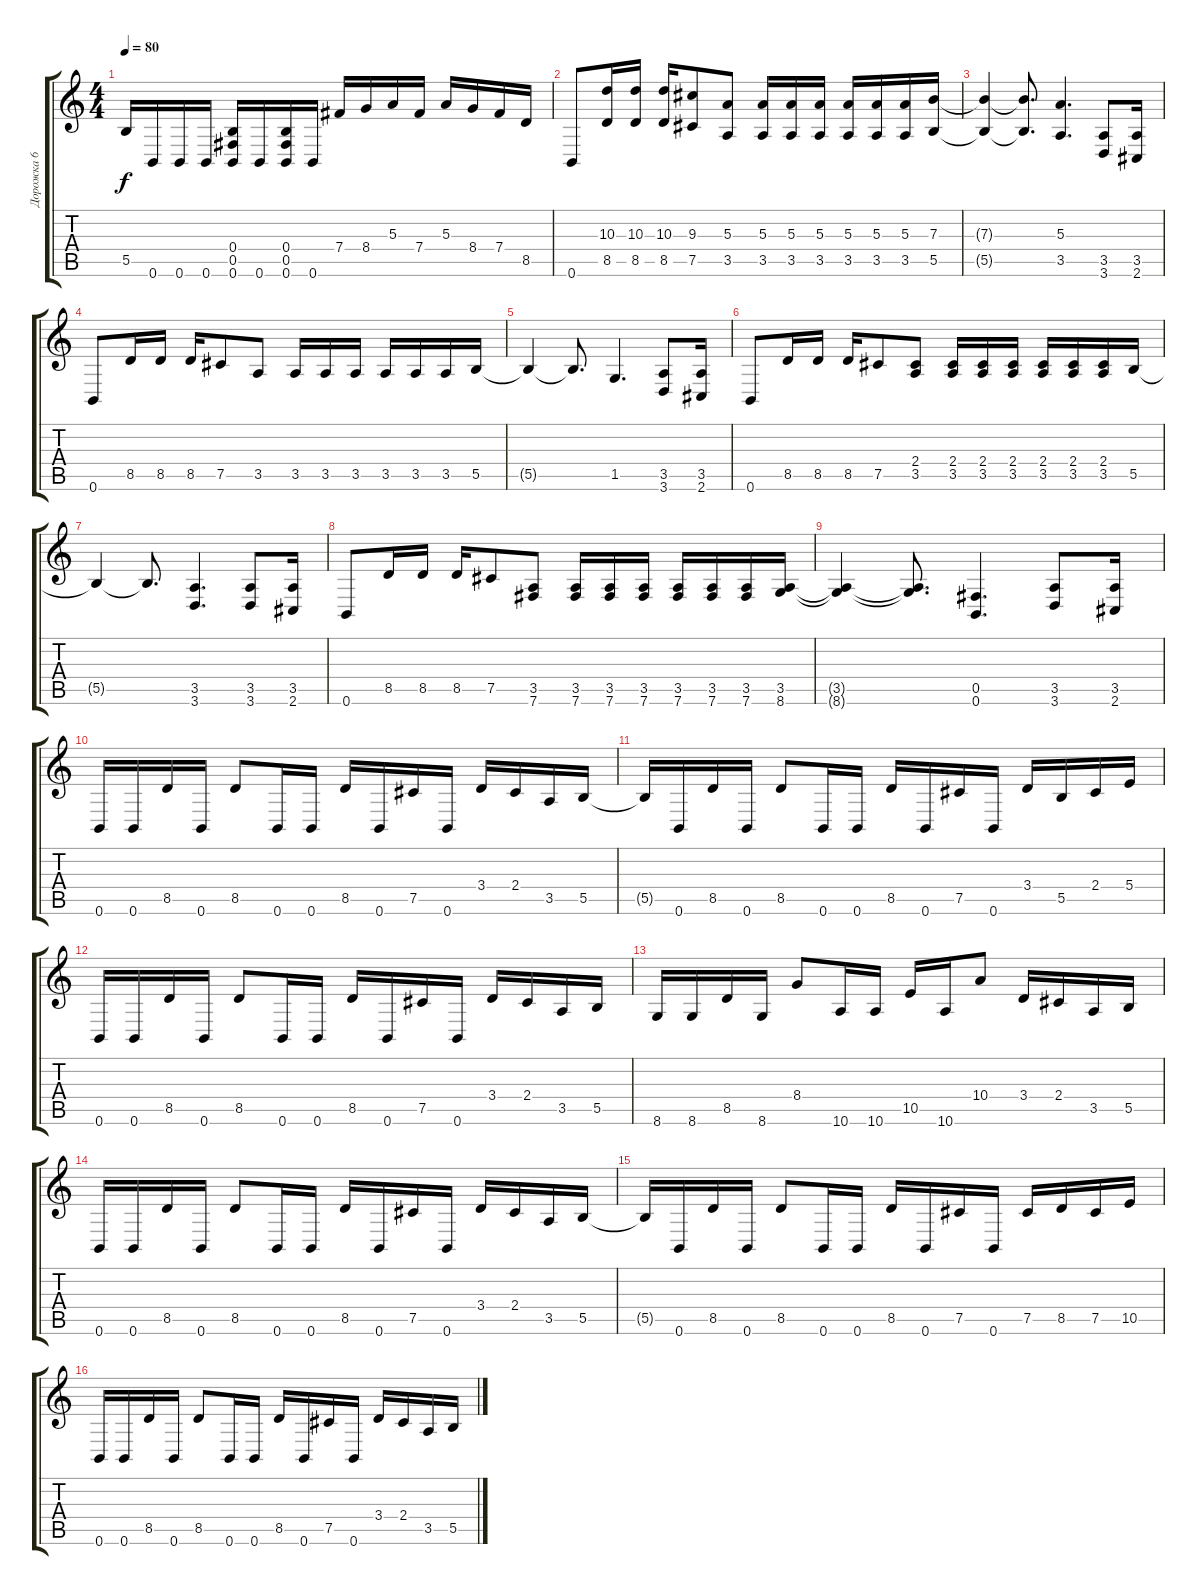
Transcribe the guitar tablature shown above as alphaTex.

\track ("Дорожка 6" "Дорожка 6") {mute instrument overdrivenguitar}
\staff {score tabs}
\tuning (Db4 Ab3 E3 B2 Gb2 B1) {hide}
\ts (4 4)
\tempo 80
\clef g2
\ks c
5.5{t}.16{dy f} 0.6.16 0.6.16 0.6.16 (0.4 0.5 0.6).16 0.6.16 (0.4 0.5 0.6).16 0.6.16 7.4.16 8.4.16 5.3.16 7.4.16 5.3.16 8.4.16 7.4.16 8.5.16 |
0.6.8 (10.3 8.5).16 (10.3 8.5).16 (10.3 8.5).16 (9.3 7.5).8 (5.3 3.5).8 (5.3 3.5).16 (5.3 3.5).16 (5.3 3.5).16 (5.3 3.5).16 (5.3 3.5).16 (5.3 3.5).16 (7.3 5.5).16 |
(7.3{t} 5.5{t}).4 (7.3{t} 5.5{t}).8{d} (5.3 3.5).4{d} (3.5 3.6).8 (3.5 2.6).16 |
0.6.8 8.5.16 8.5.16 8.5.16 7.5.8 3.5.8 3.5.16 3.5.16 3.5.16 3.5.16 3.5.16 3.5.16 5.5.16 |
5.5{t}.4 5.5{t}.8{d} 1.5.4{d} (3.5 3.6).8 (3.5 2.6).16 |
0.6.8 8.5.16 8.5.16 8.5.16 7.5.8 (2.4 3.5).8 (2.4 3.5).16 (2.4 3.5).16 (2.4 3.5).16 (2.4 3.5).16 (2.4 3.5).16 (2.4 3.5).16 5.5.16 |
5.5{t}.4 5.5{t}.8{d} (3.5 3.6).4{d} (3.5 3.6).8 (3.5 2.6).16 |
0.6.8 8.5.16 8.5.16 8.5.16 7.5.8 (3.5 7.6).8 (3.5 7.6).16 (3.5 7.6).16 (3.5 7.6).16 (3.5 7.6).16 (3.5 7.6).16 (3.5 7.6).16 (3.5 8.6).16 |
(3.5{t} 8.6{t}).4 (3.5{t} 8.6{t}).8{d} (0.5 0.6).4{d} (3.5 3.6).8 (3.5 2.6).16 |
0.6.16 0.6.16 8.5.16 0.6.16 8.5.8 0.6.16 0.6.16 8.5.16 0.6.16 7.5.16 0.6.16 3.4.16 2.4.16 3.5.16 5.5.16 |
5.5{t}.16 0.6.16 8.5.16 0.6.16 8.5.8 0.6.16 0.6.16 8.5.16 0.6.16 7.5.16 0.6.16 3.4.16 5.5.16 2.4.16 5.4.16 |
0.6.16 0.6.16 8.5.16 0.6.16 8.5.8 0.6.16 0.6.16 8.5.16 0.6.16 7.5.16 0.6.16 3.4.16 2.4.16 3.5.16 5.5.16 |
8.6.16 8.6.16 8.5.16 8.6.16 8.4.8 10.6.16 10.6.16 10.5.16 10.6.16 10.4.8 3.4.16 2.4.16 3.5.16 5.5.16 |
0.6.16 0.6.16 8.5.16 0.6.16 8.5.8 0.6.16 0.6.16 8.5.16 0.6.16 7.5.16 0.6.16 3.4.16 2.4.16 3.5.16 5.5.16 |
5.5{t}.16 0.6.16 8.5.16 0.6.16 8.5.8 0.6.16 0.6.16 8.5.16 0.6.16 7.5.16 0.6.16 7.5.16 8.5.16 7.5.16 10.5.16 |
0.6.16 0.6.16 8.5.16 0.6.16 8.5.8 0.6.16 0.6.16 8.5.16 0.6.16 7.5.16 0.6.16 3.4.16 2.4.16 3.5.16 5.5.16
